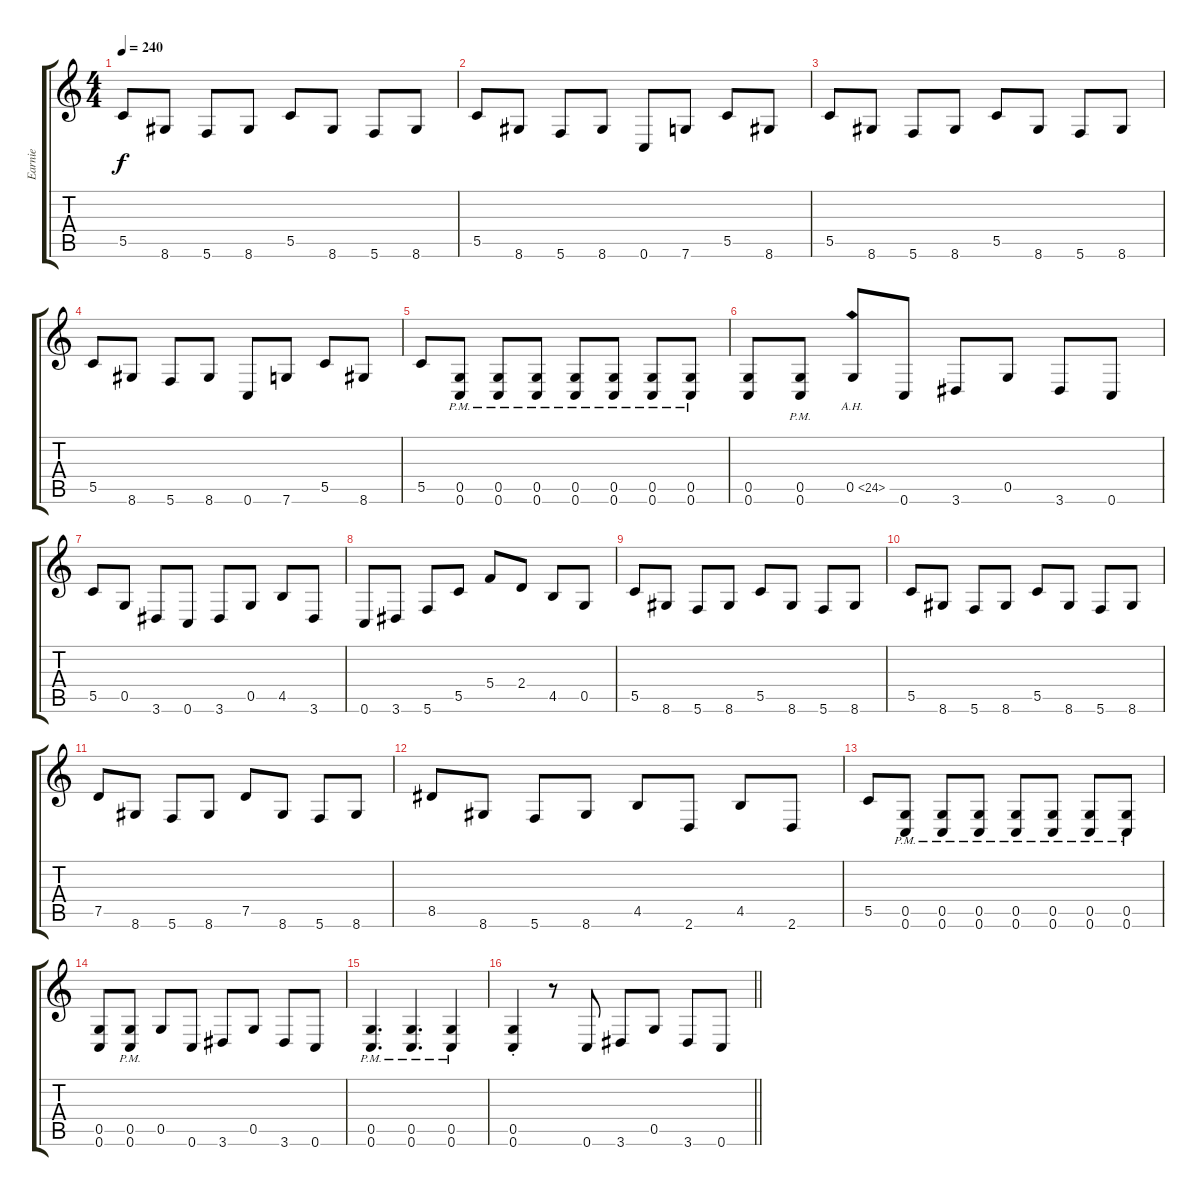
\track ("Earnie" "Earnie") {instrument overdrivenguitar}
\staff {score tabs}
\tuning (D4 A3 F3 C3 G2 C2) {hide}
\ts (4 4)
\tempo 240
\clef g2
\ks c
5.5.8{dy f} 8.6.8 5.6.8 8.6.8 5.5.8 8.6.8 5.6.8 8.6.8 |
5.5.8 8.6.8 5.6.8 8.6.8 0.6.8 7.6.8 5.5.8 8.6.8 |
5.5.8 8.6.8 5.6.8 8.6.8 5.5.8 8.6.8 5.6.8 8.6.8 |
5.5.8 8.6.8 5.6.8 8.6.8 0.6.8 7.6.8 5.5.8 8.6.8 |
5.5.8 (0.5{pm} 0.6{pm}).8 (0.5{pm} 0.6{pm}).8 (0.5{pm} 0.6{pm}).8 (0.5{pm} 0.6{pm}).8 (0.5{pm} 0.6{pm}).8 (0.5{pm} 0.6{pm}).8 (0.5{pm} 0.6{pm}).8 |
(0.5 0.6).8 (0.5{pm} 0.6{pm}).8 0.5{ah 24}.8 0.6.8 3.6.8 0.5.8 3.6.8 0.6.8 |
5.5.8 0.5.8 3.6.8 0.6.8 3.6.8 0.5.8 4.5.8 3.6.8 |
0.6.8 3.6.8 5.6.8 5.5.8 5.4.8 2.4.8 4.5.8 0.5.8 |
5.5.8 8.6.8 5.6.8 8.6.8 5.5.8 8.6.8 5.6.8 8.6.8 |
5.5.8 8.6.8 5.6.8 8.6.8 5.5.8 8.6.8 5.6.8 8.6.8 |
7.5.8 8.6.8 5.6.8 8.6.8 7.5.8 8.6.8 5.6.8 8.6.8 |
8.5.8 8.6.8 5.6.8 8.6.8 4.5.8 2.6.8 4.5.8 2.6.8 |
5.5.8 (0.5{pm} 0.6{pm}).8 (0.5{pm} 0.6{pm}).8 (0.5{pm} 0.6{pm}).8 (0.5{pm} 0.6{pm}).8 (0.5{pm} 0.6{pm}).8 (0.5{pm} 0.6{pm}).8 (0.5{pm} 0.6{pm}).8 |
(0.5 0.6).8 (0.5{pm} 0.6{pm}).8 0.5.8 0.6.8 3.6.8 0.5.8 3.6.8 0.6.8 |
(0.5{pm} 0.6{pm}).4{d} (0.5{pm} 0.6{pm}).4{d} (0.5{pm} 0.6{pm}).4 |
\barLineRight lightlight
(0.5{st} 0.6).4 r.8 0.6.8 3.6.8 0.5.8 3.6.8 0.6.8
